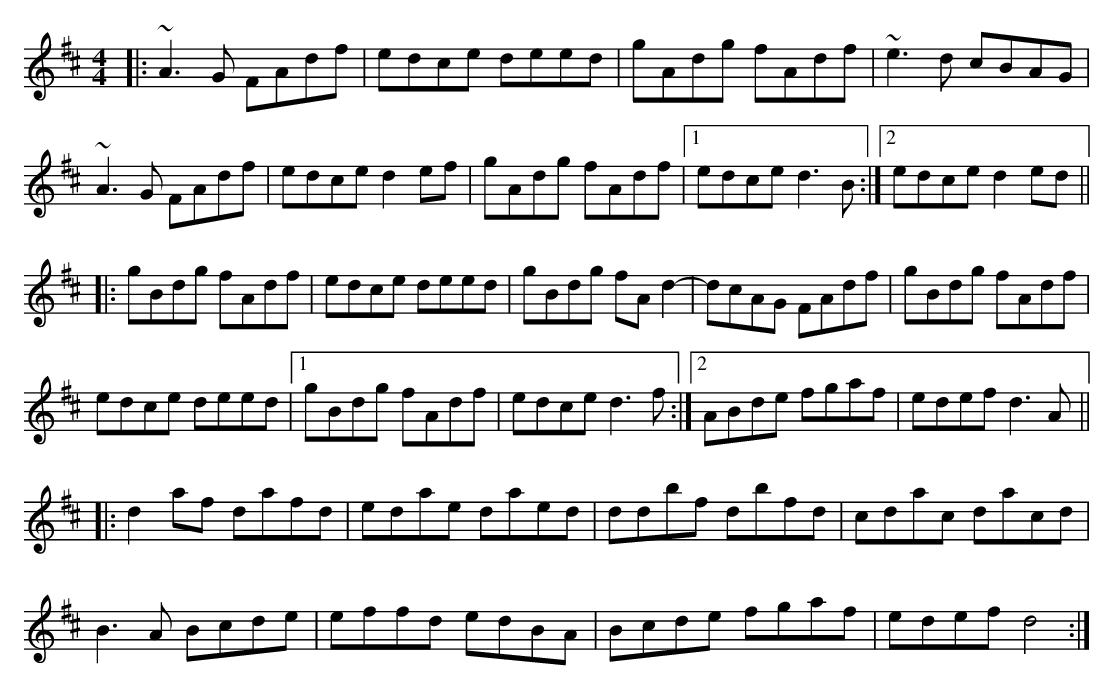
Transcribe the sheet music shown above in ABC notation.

X:1
M:4/4
K:D
|:~A3G FAdf|edce deed|gAdg fAdf|~e3d cBAG|
~A3G FAdf|edce d2ef|gAdg fAdf|1 edce d3B:|2 edce d2ed||
|:gBdg fAdf|edce deed|gBdg fAd2|-dcAG FAdf|gBdg fAdf|
edce deed|1 gBdg fAdf|edce d3f:|2 ABde fgaf|edef d3A||
|:d2af dafd|edae daed|ddbf dbfd|cdac dacd|
B3A Bcde|effd edBA|Bcde fgaf|edef d4:|
